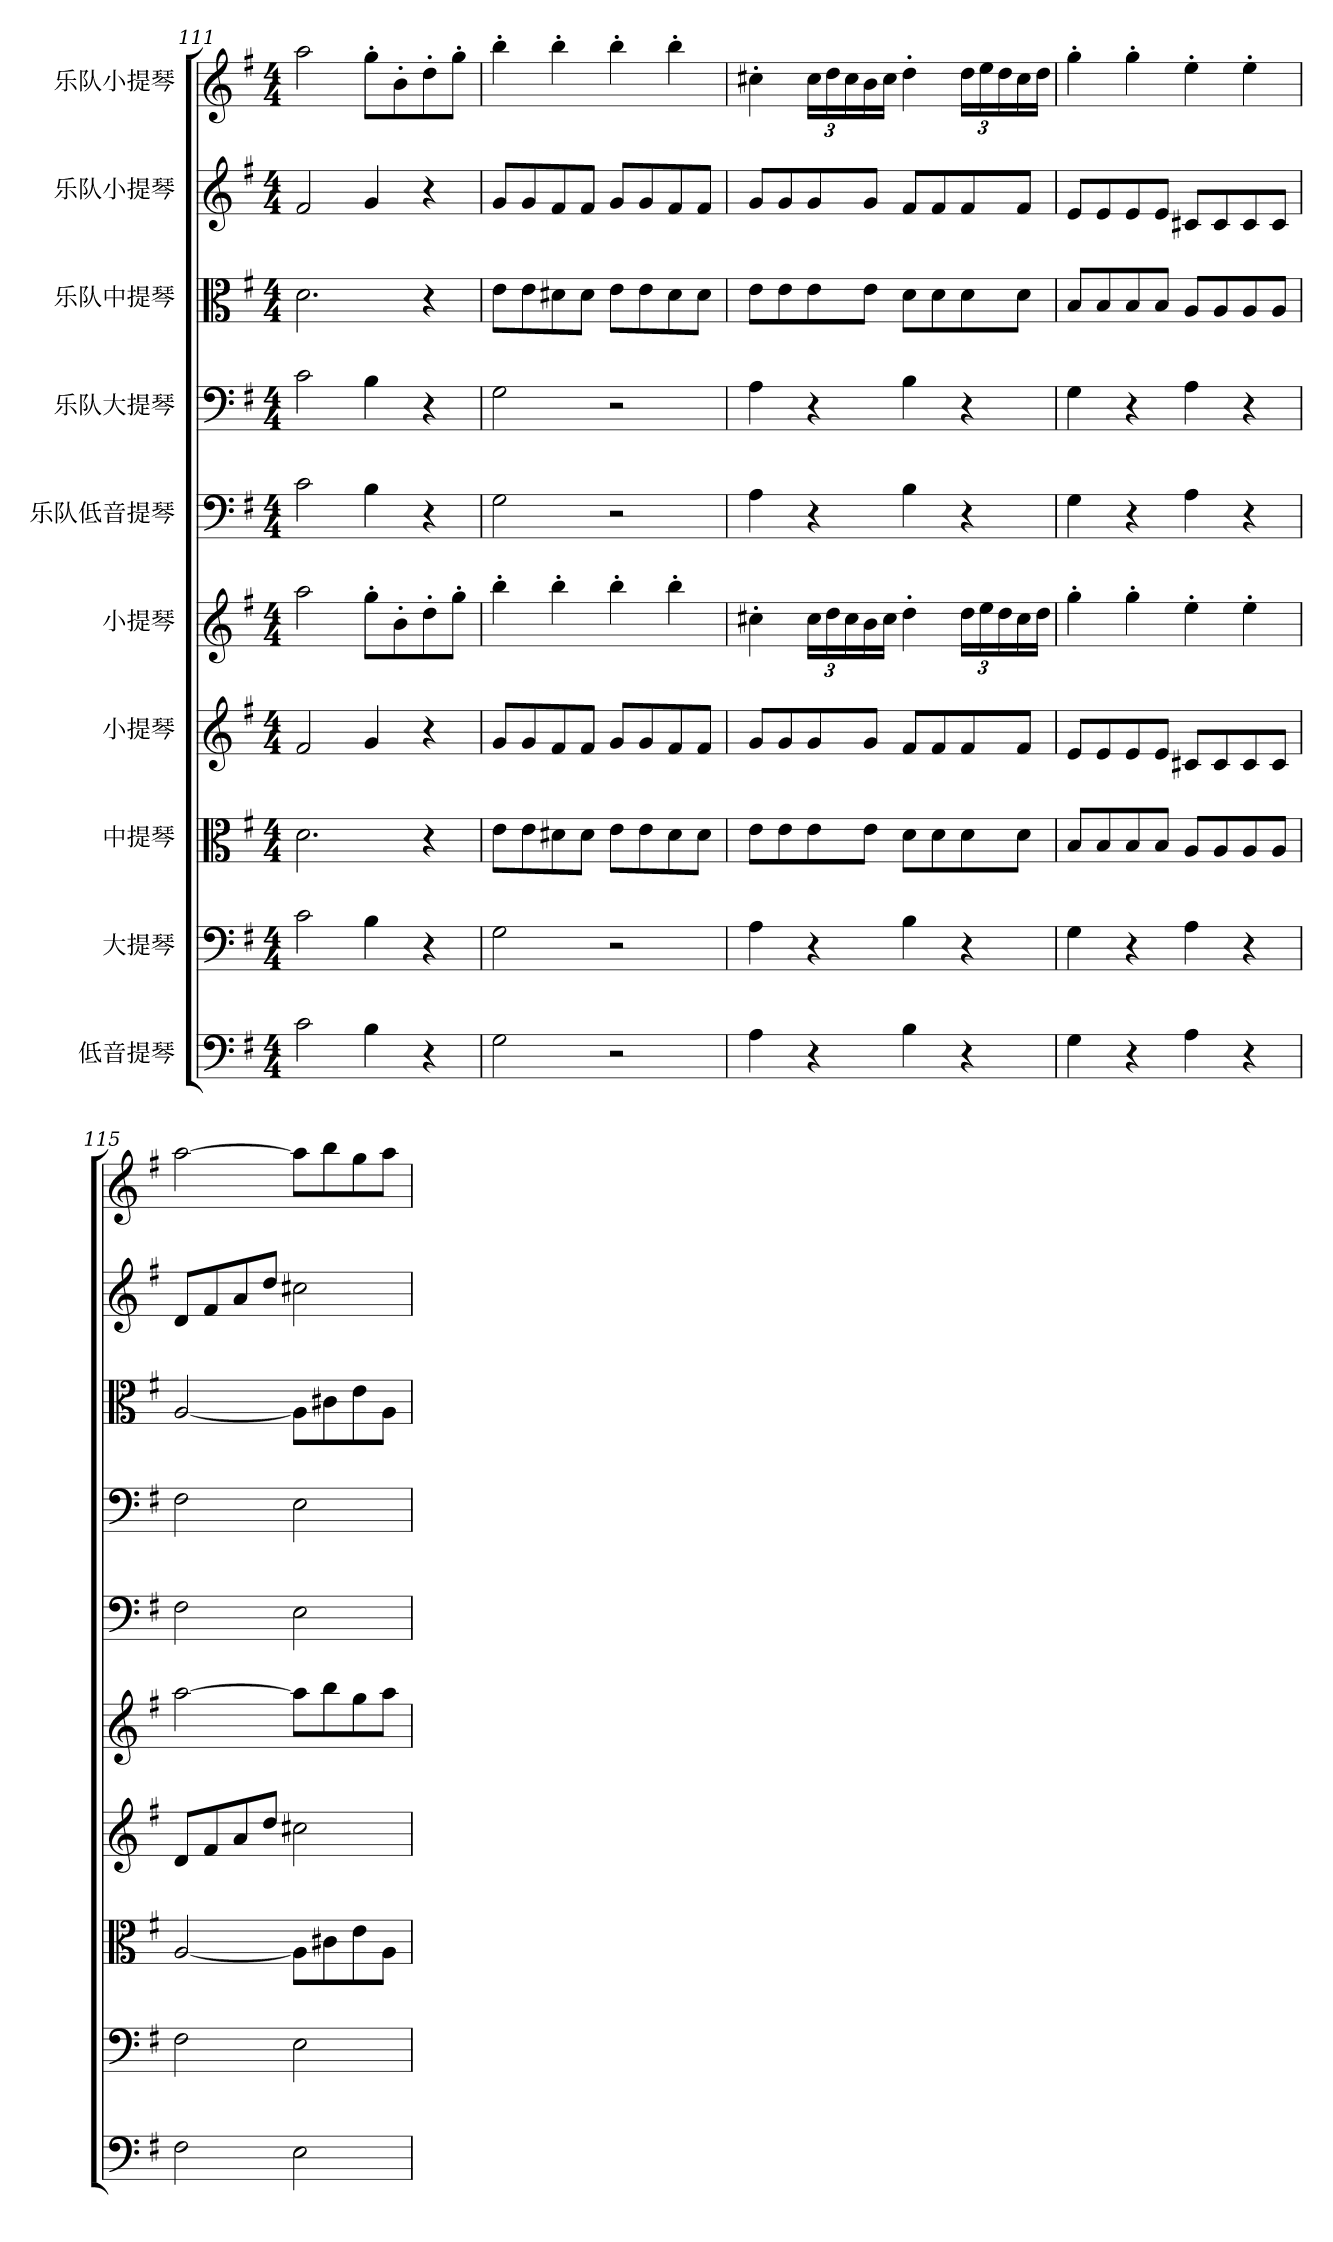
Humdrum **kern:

**kern	**kern	**kern	**kern	**kern	**kern	**kern	**kern	**kern	**kern
*part10	*part9	*part8	*part7	*part6	*part5	*part4	*part3	*part2	*part1
*staff10	*staff9	*staff8	*staff7	*staff6	*staff5	*staff4	*staff3	*staff2	*staff1
*I"低音提琴	*I"大提琴	*I"中提琴	*I"小提琴	*I"小提琴	*I"乐队低音提琴	*I"乐队大提琴	*I"乐队中提琴	*I"乐队小提琴	*I"乐队小提琴
*clefF4	*clefF4	*clefC3	*clefG2	*clefG2	*clefF4	*clefF4	*clefC3	*clefG2	*clefG2
*ITrd7c12	*	*	*	*	*ITrd7c12	*	*	*	*
*k[f#]	*k[f#]	*k[f#]	*k[f#]	*k[f#]	*k[f#]	*k[f#]	*k[f#]	*k[f#]	*k[f#]
*M4/4	*M4/4	*M4/4	*M4/4	*M4/4	*M4/4	*M4/4	*M4/4	*M4/4	*M4/4
=111	=111	=111	=111	=111	=111	=111	=111	=111	=111
2C\	2c\	2.d\	2f#/	2aa\	2C\	2c\	2.d\	2f#/	2aa\
4BB\	4B\	.	4g/	8gg'\L	4BB\	4B\	.	4g/	8gg'\L
.	.	.	.	8b'\	.	.	.	.	8b'\
4r	4r	4r	4r	8dd'\	4r	4r	4r	4r	8dd'\
.	.	.	.	8gg'\J	.	.	.	.	8gg'\J
=112	=112	=112	=112	=112	=112	=112	=112	=112	=112
2GG\	2G\	8e\L	8g/L	4bb'\	2GG\	2G\	8e\L	8g/L	4bb'\
.	.	8e\	8g/	.	.	.	8e\	8g/	.
.	.	8d#X\	8f#/	4bb'\	.	.	8d#X\	8f#/	4bb'\
.	.	8d#\J	8f#/J	.	.	.	8d#\J	8f#/J	.
2r	2r	8e\L	8g/L	4bb'\	2r	2r	8e\L	8g/L	4bb'\
.	.	8e\	8g/	.	.	.	8e\	8g/	.
.	.	8d#\	8f#/	4bb'\	.	.	8d#\	8f#/	4bb'\
.	.	8d#\J	8f#/J	.	.	.	8d#\J	8f#/J	.
=113	=113	=113	=113	=113	=113	=113	=113	=113	=113
4AA\	4A\	8e\L	8g/L	4cc#X'\	4AA\	4A\	8e\L	8g/L	4cc#X'\
.	.	8e\	8g/	.	.	.	8e\	8g/	.
*	*	*	*	*Xbrackettup	*	*	*	*	*Xbrackettup
4r	4r	8e\	8g/	24cc#\LL	4r	4r	8e\	8g/	24cc#\LL
.	.	.	.	24dd\	.	.	.	.	24dd\
.	.	.	.	24cc#\	.	.	.	.	24cc#\
.	.	8e\J	8g/J	16b\	.	.	8e\J	8g/J	16b\
.	.	.	.	16cc#\JJ	.	.	.	.	16cc#\JJ
4BB\	4B\	8d\L	8f#/L	4dd'\	4BB\	4B\	8d\L	8f#/L	4dd'\
.	.	8d\	8f#/	.	.	.	8d\	8f#/	.
4r	4r	8d\	8f#/	24dd\LL	4r	4r	8d\	8f#/	24dd\LL
.	.	.	.	24ee\	.	.	.	.	24ee\
.	.	.	.	24dd\	.	.	.	.	24dd\
.	.	8d\J	8f#/J	16cc#\	.	.	8d\J	8f#/J	16cc#\
.	.	.	.	16dd\JJ	.	.	.	.	16dd\JJ
!!LO:PB:g=z
=114	=114	=114	=114	=114	=114	=114	=114	=114	=114
*	*	*	*	*	*	*	*	*	*MM240
4GG\	4G\	8B/L	8e/L	4gg'\	4GG\	4G\	8B/L	8e/L	4gg'\
.	.	8B/	8e/	.	.	.	8B/	8e/	.
4r	4r	8B/	8e/	4gg'\	4r	4r	8B/	8e/	4gg'\
.	.	8B/J	8e/J	.	.	.	8B/J	8e/J	.
4AA\	4A\	8A/L	8c#X/L	4ee'\	4AA\	4A\	8A/L	8c#X/L	4ee'\
.	.	8A/	8c#/	.	.	.	8A/	8c#/	.
4r	4r	8A/	8c#/	4ee'\	4r	4r	8A/	8c#/	4ee'\
.	.	8A/J	8c#/J	.	.	.	8A/J	8c#/J	.
=115	=115	=115	=115	=115	=115	=115	=115	=115	=115
2FF#\	2F#\	[2A/	8d/L	[2aa\	2FF#\	2F#\	[2A/	8d/L	[2aa\
.	.	.	8f#/	.	.	.	.	8f#/	.
.	.	.	8a/	.	.	.	.	8a/	.
.	.	.	8dd/J	.	.	.	.	8dd/J	.
2EE\	2E\	8A\L]	2cc#X\	8aa\L]	2EE\	2E\	8A\L]	2cc#X\	8aa\L]
.	.	8c#X\	.	8bb\	.	.	8c#X\	.	8bb\
.	.	8e\	.	8gg\	.	.	8e\	.	8gg\
.	.	8A\J	.	8aa\J	.	.	8A\J	.	8aa\J
=	=	=	=	=	=	=	=	=	=
*-	*-	*-	*-	*-	*-	*-	*-	*-	*-
